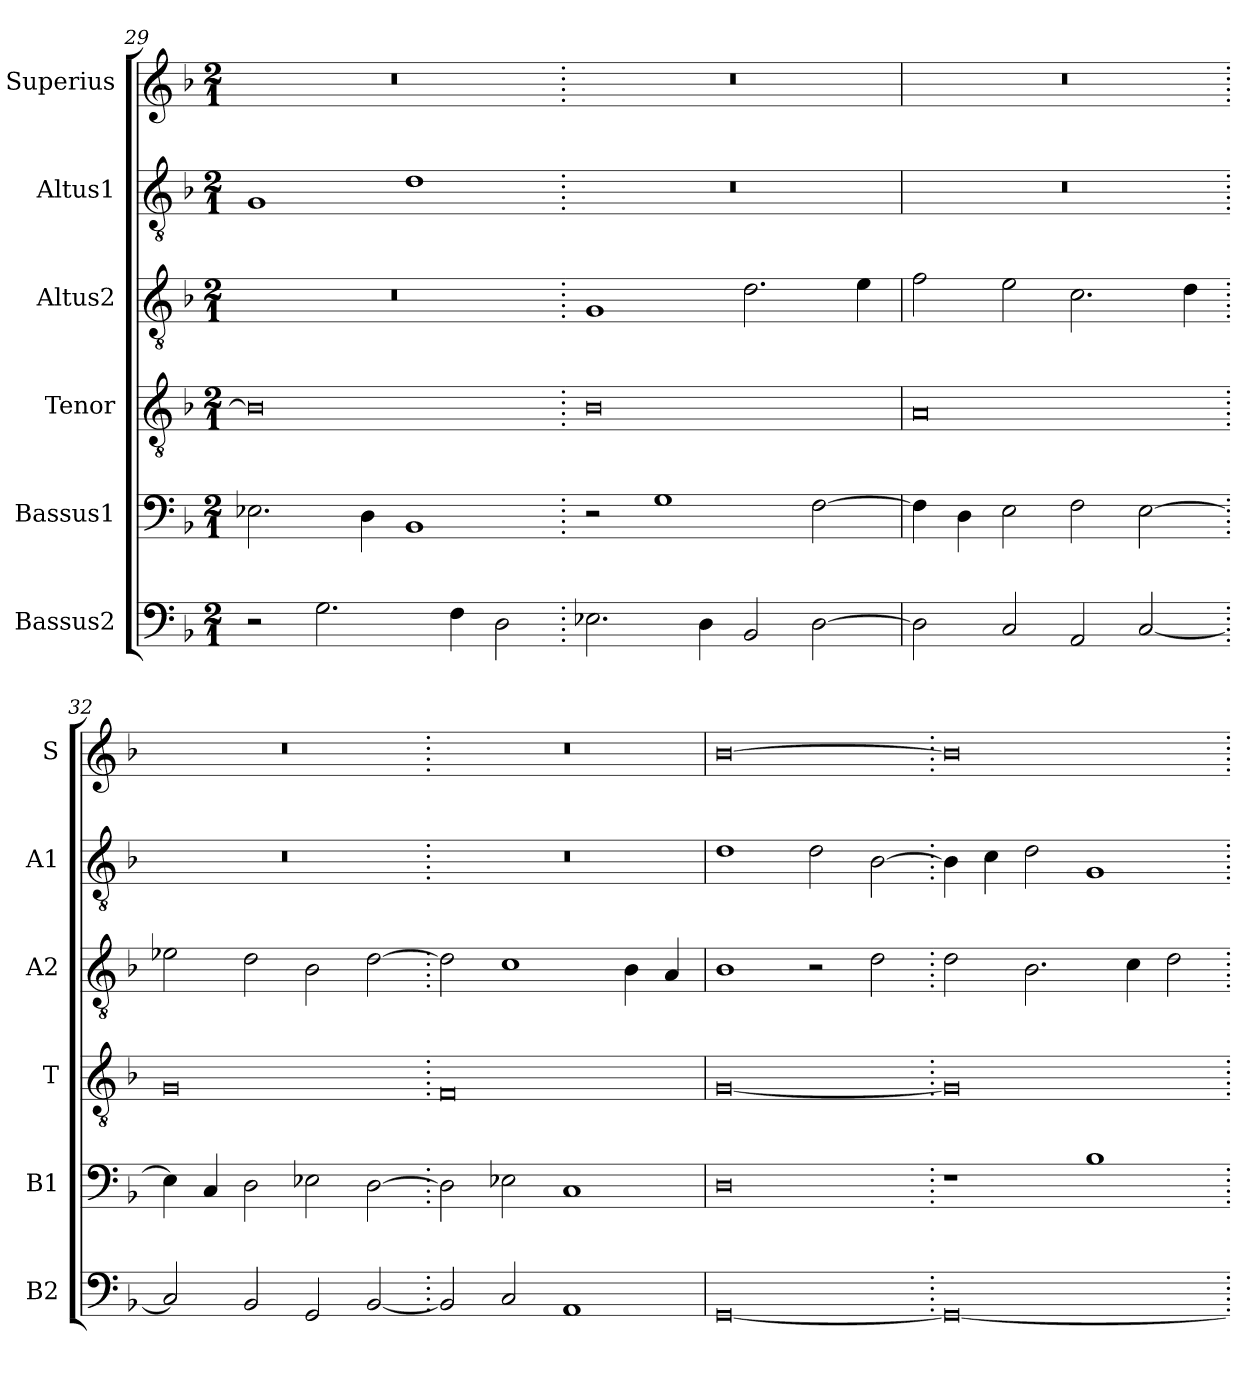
**kern	**kern	**kern	**kern	**kern	**kern
*part6	*part5	*part4	*part3	*part2	*part1
*staff6	*staff5	*staff4	*staff3	*staff2	*staff1
*I"Bassus2	*I"Bassus1	*I"Tenor	*I"Altus2	*I"Altus1	*I"Superius
*I'B2	*I'B1	*I'T	*I'A2	*I'A1	*I'S
*clefF4	*clefF4	*clefGv2	*clefGv2	*clefGv2	*clefG2
*k[b-]	*k[b-]	*k[b-]	*k[b-]	*k[b-]	*k[b-]
*M2/1	*M2/1	*M2/1	*M2/1	*M2/1	*M2/1
=29	=29	=29	=29	=29	=29
2r	2.E-X\	0B-]	0r	1G	0r
2.G\	.	.	.	.	.
.	4D\	.	.	.	.
.	1BB-	.	.	1d	.
4F\	.	.	.	.	.
2D\	.	.	.	.	.
=30.	=30.	=30.	=30.	=30.	=30.
2.E-X\	2r	0B-	1G	0r	0r
.	1G	.	.	.	.
4D\	.	.	.	.	.
2BB-/	.	.	2.d\	.	.
[2D\	[2F\	.	.	.	.
.	.	.	4e\	.	.
=31	=31	=31	=31	=31	=31
2D\]	4F\]	0A	2f\	0r	0r
.	4D\	.	.	.	.
2C/	2E\	.	2e\	.	.
2AA/	2F\	.	2.c\	.	.
[2C/	[2E\	.	.	.	.
.	.	.	4d\	.	.
=32.	=32.	=32.	=32.	=32.	=32.
2C/]	4E\]	0G	2e-X\	0r	0r
.	4C/	.	.	.	.
2BB-/	2D\	.	2d\	.	.
2GG/	2E-X\	.	2B-\	.	.
[2BB-/	[2D\	.	[2d\	.	.
=33.	=33.	=33.	=33.	=33.	=33.
2BB-/]	2D\]	0F	2d\]	0r	0r
2C/	2E-X\	.	1c	.	.
1AA	1C	.	.	.	.
.	.	.	4B-\	.	.
.	.	.	4A/	.	.
=34	=34	=34	=34	=34	=34
[0GG	0D	[0G	1B-	1d	[0b-
.	.	.	2r	2d\	.
.	.	.	2d\	[2B-\	.
=35.	=35.	=35.	=35.	=35.	=35.
0GG_	1r	0G]	2d\	4B-\]	0b-]
.	.	.	.	4c\	.
.	.	.	2.B-\	2d\	.
.	1B-	.	.	1G	.
.	.	.	4c\	.	.
.	.	.	2d\	.	.
=.	=.	=.	=.	=.	=.
*-	*-	*-	*-	*-	*-
